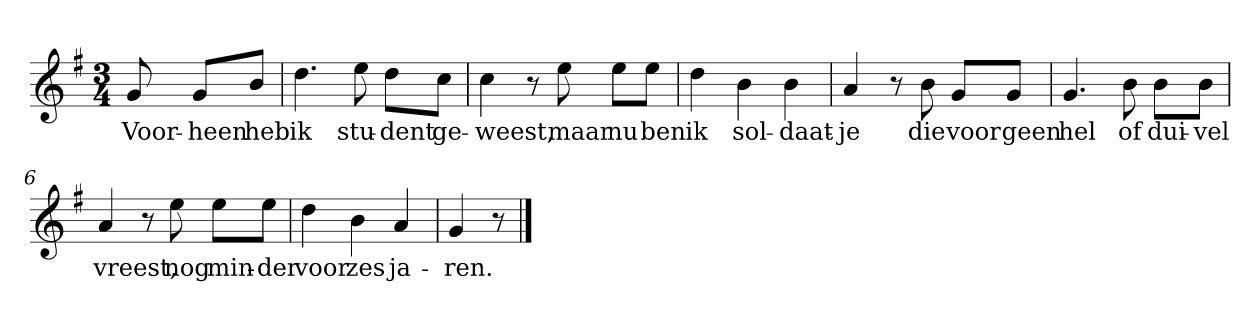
**kern	**text
*part1	*part1
*staff1	*staff1
*clefG2	*
*k[f#]	*
*G:	*
*M3/4	*
*MM120	*
=	=
8g	Voor-
8g/L	-heen
8b/J	heb
=1	=1
4.dd	ik
8ee	stu-
8dd\L	-dent
8cc\J	ge-
=2	=2
4cc	-weest,
8r	.
8ee	maar
8ee\L	nu
8ee\J	ben
=3	=3
4dd	ik
4b	sol-
4b	-daat-
=4	=4
4a	-je
8r	.
8b	die
8g/L	voor
8g/J	geen
=5	=5
4.g	hel
8b	of
8b\L	dui-
8b\J	-vel
=6	=6
4a	vreest,
8r	.
8ee	nog
8ee\L	min-
8ee\J	-der
=7	=7
4dd	voor
4b	zes
4a	ja-
=8	=8
4g	-ren.
8r	.
==	==
*-	*-
